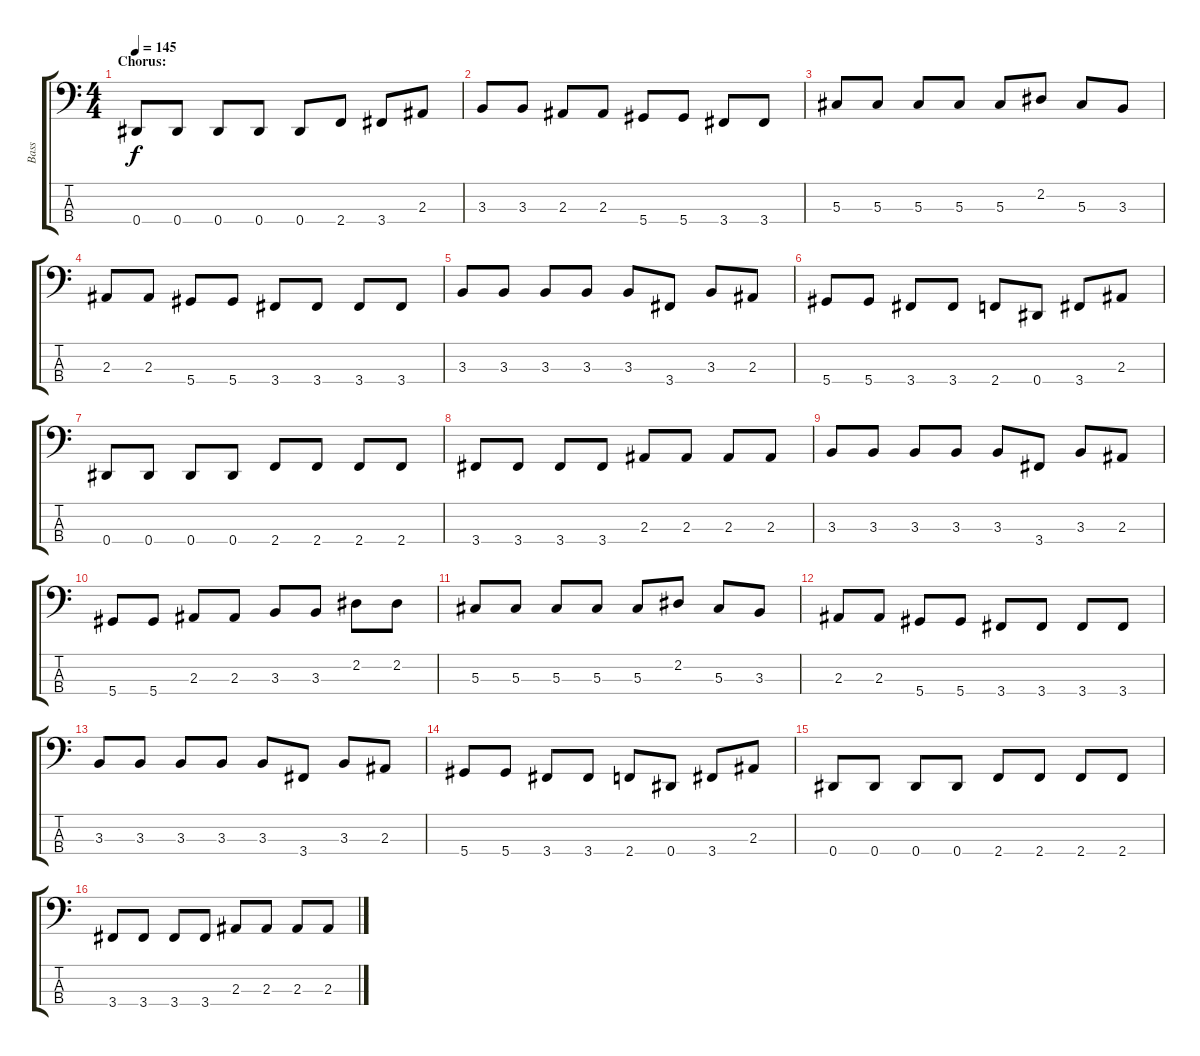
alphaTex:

\track ("Bass" "Bass") {instrument electricbassfinger}
\staff {score tabs}
\tuning (Gb2 Db2 Ab1 Eb1) {hide}
\ts (4 4)
\section ("" "Chorus:")
\tempo 145
\clef f4
\ks c
0.4.8{dy f} 0.4.8 0.4.8 0.4.8 0.4.8 2.4.8 3.4.8 2.3.8 |
3.3.8 3.3.8 2.3.8 2.3.8 5.4.8 5.4.8 3.4.8 3.4.8 |
5.3.8 5.3.8 5.3.8 5.3.8 5.3.8 2.2.8 5.3.8 3.3.8 |
2.3.8 2.3.8 5.4.8 5.4.8 3.4.8 3.4.8 3.4.8 3.4.8 |
3.3.8 3.3.8 3.3.8 3.3.8 3.3.8 3.4.8 3.3.8 2.3.8 |
5.4.8 5.4.8 3.4.8 3.4.8 2.4.8 0.4.8 3.4.8 2.3.8 |
0.4.8 0.4.8 0.4.8 0.4.8 2.4.8 2.4.8 2.4.8 2.4.8 |
3.4.8 3.4.8 3.4.8 3.4.8 2.3.8 2.3.8 2.3.8 2.3.8 |
3.3.8 3.3.8 3.3.8 3.3.8 3.3.8 3.4.8 3.3.8 2.3.8 |
5.4.8 5.4.8 2.3.8 2.3.8 3.3.8 3.3.8 2.2.8 2.2.8 |
5.3.8 5.3.8 5.3.8 5.3.8 5.3.8 2.2.8 5.3.8 3.3.8 |
2.3.8 2.3.8 5.4.8 5.4.8 3.4.8 3.4.8 3.4.8 3.4.8 |
3.3.8 3.3.8 3.3.8 3.3.8 3.3.8 3.4.8 3.3.8 2.3.8 |
5.4.8 5.4.8 3.4.8 3.4.8 2.4.8 0.4.8 3.4.8 2.3.8 |
0.4.8 0.4.8 0.4.8 0.4.8 2.4.8 2.4.8 2.4.8 2.4.8 |
3.4.8 3.4.8 3.4.8 3.4.8 2.3.8 2.3.8 2.3.8 2.3.8
